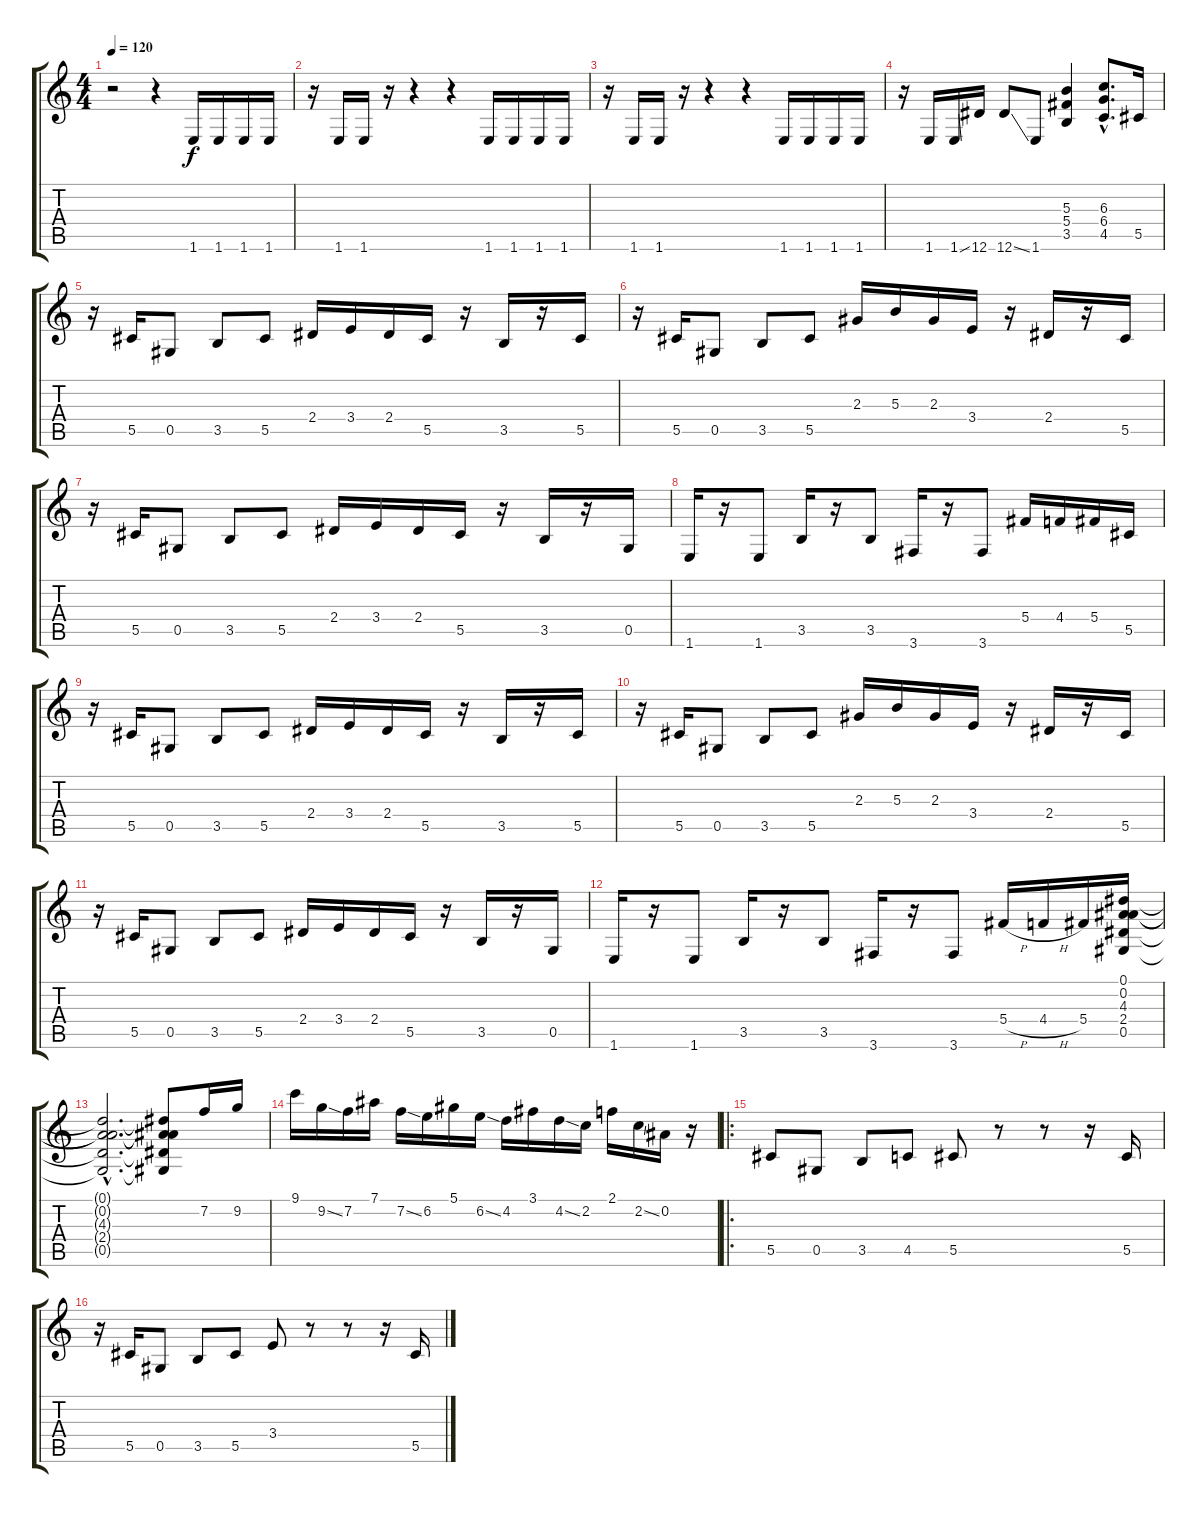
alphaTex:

\track "" {instrument overdrivenguitar}
\staff {score tabs}
\tuning (Eb4 Bb3 Gb3 Db3 Ab2 Eb2) {hide}
\ts (4 4)
\tempo 120
\clef g2
\ks c
r.2{dy f instrument overdrivenguitar} r.4 1.6.16 1.6.16 1.6.16 1.6.16 |
r.16 1.6.16 1.6.16 r.16 r.4 r.4 1.6.16 1.6.16 1.6.16 1.6.16 |
r.16 1.6.16 1.6.16 r.16 r.4 r.4 1.6.16 1.6.16 1.6.16 1.6.16 |
r.16 1.6.16 1.6{ss}.16 12.6.16 12.6{ss}.8 1.6.8 (5.3 5.4 3.5).4 (6.3{hac} 6.4{hac} 4.5{hac}).8{d} 5.5.16 |
r.16 5.5.16 0.5.8 3.5.8 5.5.8 2.4.16 3.4.16 2.4.16 5.5.16 r.16 3.5.16 r.16 5.5.16 |
r.16 5.5.16 0.5.8 3.5.8 5.5.8 2.3.16 5.3.16 2.3.16 3.4.16 r.16 2.4.16 r.16 5.5.16 |
r.16 5.5.16 0.5.8 3.5.8 5.5.8 2.4.16 3.4.16 2.4.16 5.5.16 r.16 3.5.16 r.16 0.5.16 |
1.6.16 r.16 1.6.8 3.5.16 r.16 3.5.8 3.6.16 r.16 3.6.8 5.4.16 4.4.16 5.4.16 5.5.16 |
r.16 5.5.16 0.5.8 3.5.8 5.5.8 2.4.16 3.4.16 2.4.16 5.5.16 r.16 3.5.16 r.16 5.5.16 |
r.16 5.5.16 0.5.8 3.5.8 5.5.8 2.3.16 5.3.16 2.3.16 3.4.16 r.16 2.4.16 r.16 5.5.16 |
r.16 5.5.16 0.5.8 3.5.8 5.5.8 2.4.16 3.4.16 2.4.16 5.5.16 r.16 3.5.16 r.16 0.5.16 |
1.6.16 r.16 1.6.8 3.5.16 r.16 3.5.8 3.6.16 r.16 3.6.8 5.4{h}.16 4.4{h}.16 5.4.16 (0.1 0.2 4.3 2.4 0.5).16 |
(0.1{hac t} 0.2{hac t} 4.3{hac t} 2.4{hac t} 0.5{hac t}).2{d} (0.1{t} 0.2{t} 4.3{t} 2.4{t} 0.5{t}).8 7.2.16 9.2.16 |
9.1.16 9.2{ss}.16 7.2.16 7.1.16 7.2{ss}.16 6.2.16 5.1.16 6.2{ss}.16 4.2.16 3.1.16 4.2{ss}.16 2.2.16 2.1.16 2.2{ss}.16 0.2.16 r.16 |
\ro
5.5.8 0.5.8 3.5.8 4.5.8 5.5.8 r.8 r.8 r.16 5.5.16 |
r.16 5.5.16 0.5.8 3.5.8 5.5.8 3.4.8 r.8 r.8 r.16 5.5.16
